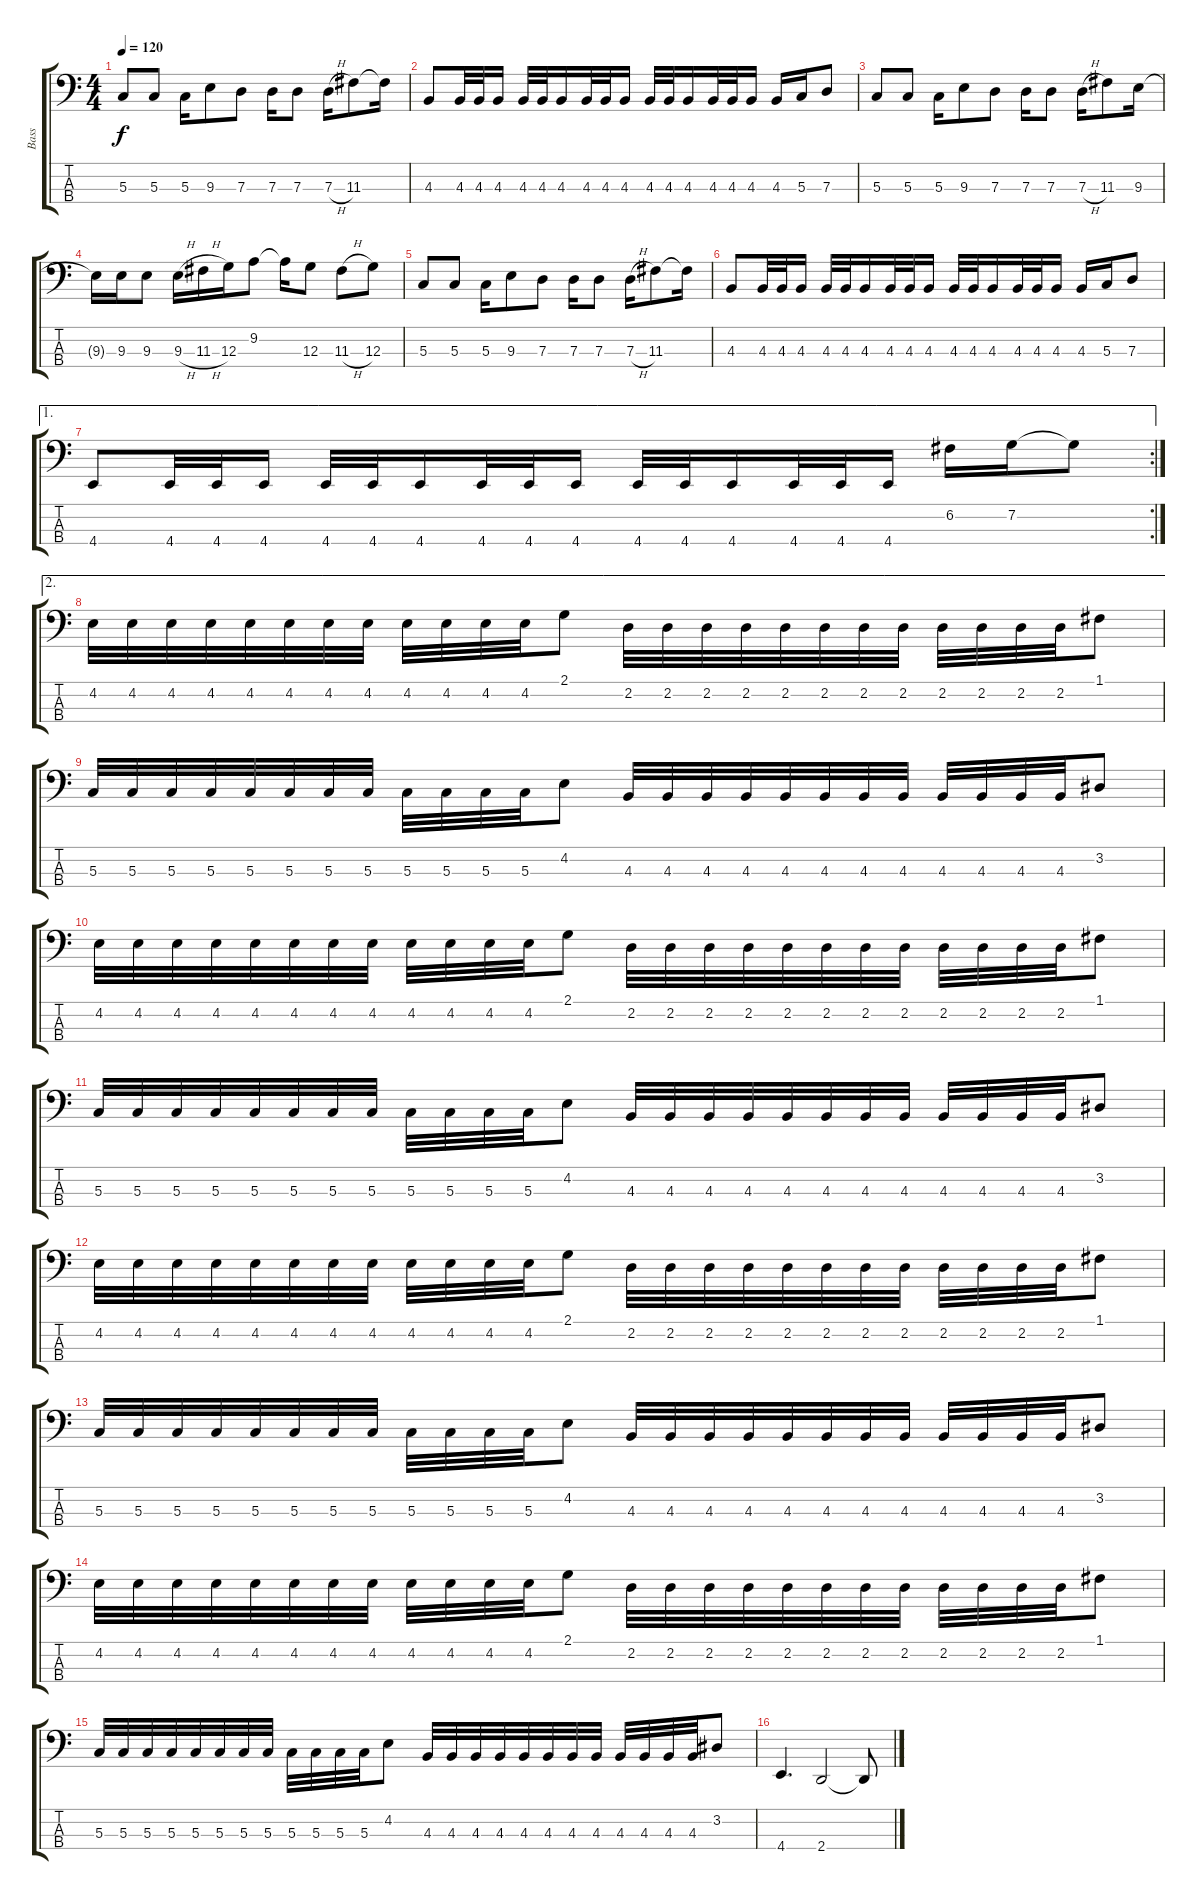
\track ("Bass" "Bass") {instrument electricbasspick}
\staff {score tabs}
\tuning (F2 C2 G1 C1) {hide}
\ts (4 4)
\tempo 120
\clef f4
\ks c
5.3.8{dy f} 5.3.8 5.3.16 9.3.8 7.3.8 7.3.16 7.3.8 7.3{h}.16 11.3.8 11.3{t}.16 |
4.3.8 4.3.32 4.3.32 4.3.16 4.3.32 4.3.32 4.3.16 4.3.32 4.3.32 4.3.16 4.3.32 4.3.32 4.3.16 4.3.32 4.3.32 4.3.16 4.3.16 5.3.16 7.3.8 |
5.3.8 5.3.8 5.3.16 9.3.8 7.3.8 7.3.16 7.3.8 7.3{h}.16 11.3.8 9.3.16 |
9.3{t}.16 9.3.16 9.3.8 9.3{h}.16 11.3{h}.16 12.3.16 9.2.8 9.2{t}.16 12.3.8 11.3{h}.8 12.3.8 |
5.3.8 5.3.8 5.3.16 9.3.8 7.3.8 7.3.16 7.3.8 7.3{h}.16 11.3.8 11.3{t}.16 |
4.3.8 4.3.32 4.3.32 4.3.16 4.3.32 4.3.32 4.3.16 4.3.32 4.3.32 4.3.16 4.3.32 4.3.32 4.3.16 4.3.32 4.3.32 4.3.16 4.3.16 5.3.16 7.3.8 |
\ae 1
\rc 2
4.4.8 4.4.32 4.4.32 4.4.16 4.4.32 4.4.32 4.4.16 4.4.32 4.4.32 4.4.16 4.4.32 4.4.32 4.4.16 4.4.32 4.4.32 4.4.16 6.2.16 7.2.16 7.2{t}.8 |
\ae 2
4.2.32 4.2.32 4.2.32 4.2.32 4.2.32 4.2.32 4.2.32 4.2.32 4.2.32 4.2.32 4.2.32 4.2.32 2.1.8 2.2.32 2.2.32 2.2.32 2.2.32 2.2.32 2.2.32 2.2.32 2.2.32 2.2.32 2.2.32 2.2.32 2.2.32 1.1.8 |
5.3.32 5.3.32 5.3.32 5.3.32 5.3.32 5.3.32 5.3.32 5.3.32 5.3.32 5.3.32 5.3.32 5.3.32 4.2.8 4.3.32 4.3.32 4.3.32 4.3.32 4.3.32 4.3.32 4.3.32 4.3.32 4.3.32 4.3.32 4.3.32 4.3.32 3.2.8 |
4.2.32 4.2.32 4.2.32 4.2.32 4.2.32 4.2.32 4.2.32 4.2.32 4.2.32 4.2.32 4.2.32 4.2.32 2.1.8 2.2.32 2.2.32 2.2.32 2.2.32 2.2.32 2.2.32 2.2.32 2.2.32 2.2.32 2.2.32 2.2.32 2.2.32 1.1.8 |
5.3.32 5.3.32 5.3.32 5.3.32 5.3.32 5.3.32 5.3.32 5.3.32 5.3.32 5.3.32 5.3.32 5.3.32 4.2.8 4.3.32 4.3.32 4.3.32 4.3.32 4.3.32 4.3.32 4.3.32 4.3.32 4.3.32 4.3.32 4.3.32 4.3.32 3.2.8 |
4.2.32 4.2.32 4.2.32 4.2.32 4.2.32 4.2.32 4.2.32 4.2.32 4.2.32 4.2.32 4.2.32 4.2.32 2.1.8 2.2.32 2.2.32 2.2.32 2.2.32 2.2.32 2.2.32 2.2.32 2.2.32 2.2.32 2.2.32 2.2.32 2.2.32 1.1.8 |
5.3.32 5.3.32 5.3.32 5.3.32 5.3.32 5.3.32 5.3.32 5.3.32 5.3.32 5.3.32 5.3.32 5.3.32 4.2.8 4.3.32 4.3.32 4.3.32 4.3.32 4.3.32 4.3.32 4.3.32 4.3.32 4.3.32 4.3.32 4.3.32 4.3.32 3.2.8 |
4.2.32 4.2.32 4.2.32 4.2.32 4.2.32 4.2.32 4.2.32 4.2.32 4.2.32 4.2.32 4.2.32 4.2.32 2.1.8 2.2.32 2.2.32 2.2.32 2.2.32 2.2.32 2.2.32 2.2.32 2.2.32 2.2.32 2.2.32 2.2.32 2.2.32 1.1.8 |
5.3.32 5.3.32 5.3.32 5.3.32 5.3.32 5.3.32 5.3.32 5.3.32 5.3.32 5.3.32 5.3.32 5.3.32 4.2.8 4.3.32 4.3.32 4.3.32 4.3.32 4.3.32 4.3.32 4.3.32 4.3.32 4.3.32 4.3.32 4.3.32 4.3.32 3.2.8 |
4.4.4{d} 2.4.2 2.4{t}.8
